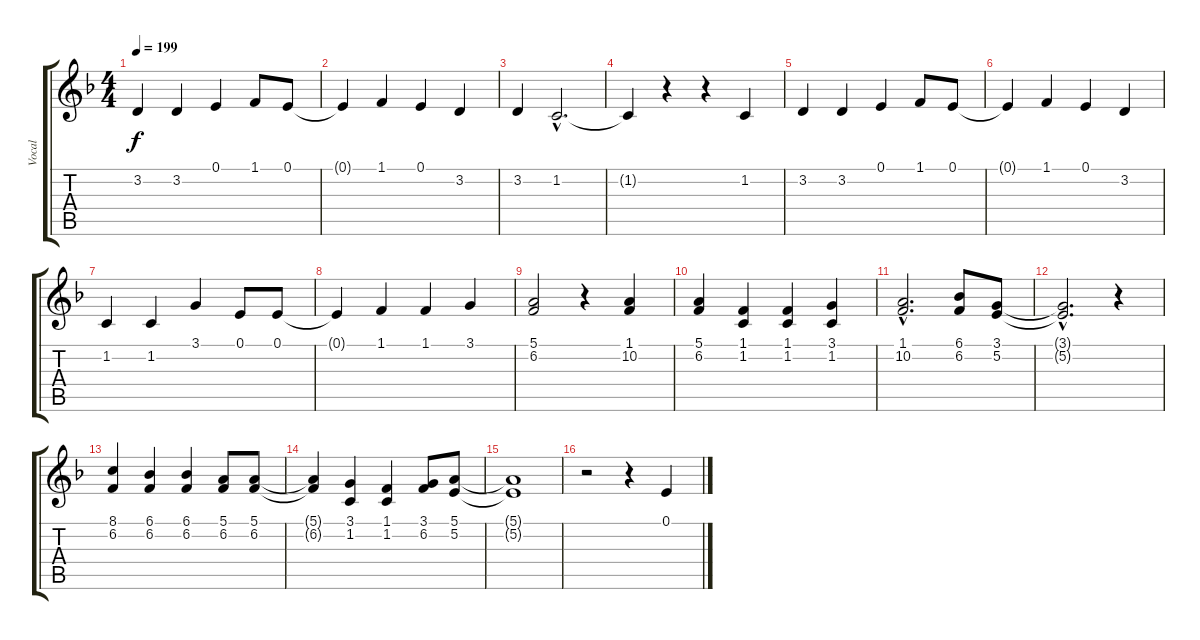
\track ("Vocal" "Vocal") {instrument stringensemble1}
\staff {score tabs}
\tuning (E4 B3 G3 D3 A2 E2) {hide}
\ts (4 4)
\tempo 199
\clef g2
\ks f
3.2.4{dy f} 3.2.4 0.1.4 1.1.8 0.1.8 |
0.1{t}.4 1.1.4 0.1.4 3.2.4 |
3.2.4 1.2{hac}.2{d} |
1.2{t}.4 r.4 r.4 1.2.4 |
3.2.4 3.2.4 0.1.4 1.1.8 0.1.8 |
0.1{t}.4 1.1.4 0.1.4 3.2.4 |
1.2.4 1.2.4 3.1.4 0.1.8 0.1.8 |
0.1{t}.4 1.1.4 1.1.4 3.1.4 |
(5.1 6.2).2 r.4 (1.1 10.2).4 |
(5.1 6.2).4 (1.1 1.2).4 (1.1 1.2).4 (3.1 1.2).4 |
(1.1{hac} 10.2{hac}).2{d} (6.1 6.2).8 (3.1 5.2).8 |
(3.1{hac t} 5.2{hac t}).2{d} r.4 |
(8.1 6.2).4 (6.1 6.2).4 (6.1 6.2).4 (5.1 6.2).8 (5.1 6.2).8 |
(5.1{t} 6.2{t}).4 (3.1 1.2).4 (1.1 1.2).4 (3.1 6.2).8 (5.1 5.2).8 |
(5.1{t} 5.2{t}).1 |
r.2 r.4 0.1.4
